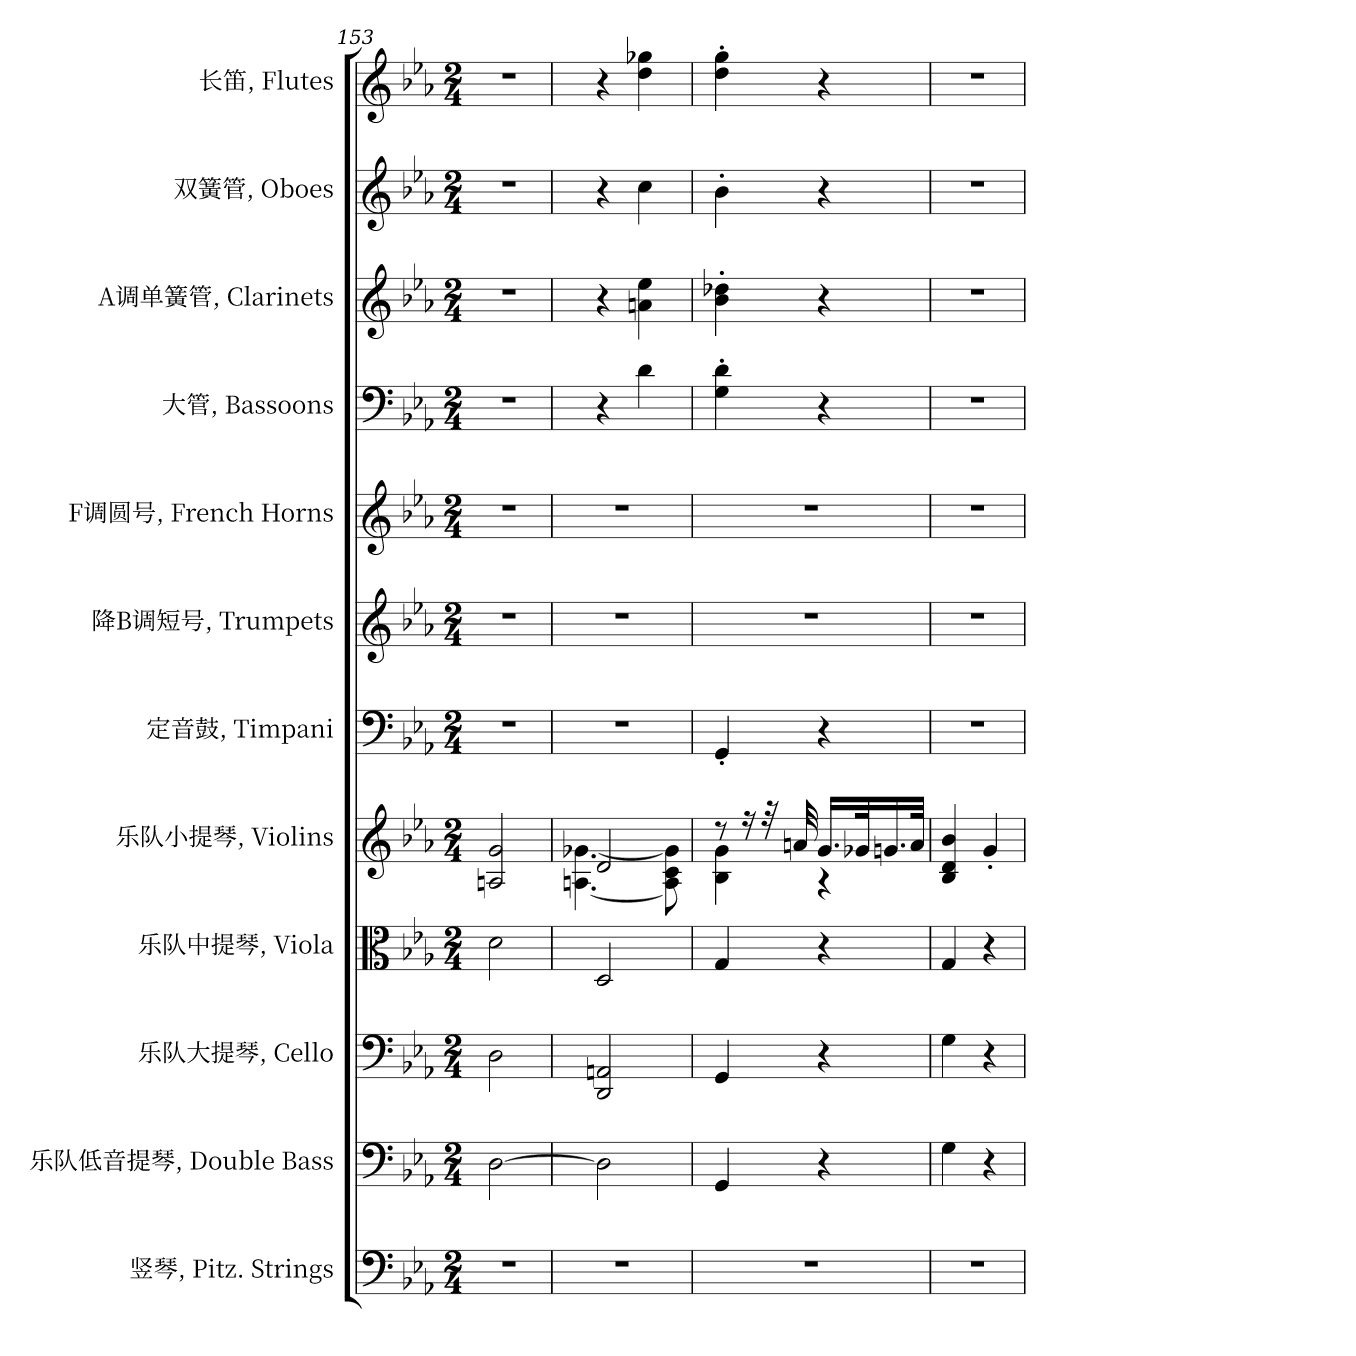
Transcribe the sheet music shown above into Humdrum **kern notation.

**kern	**kern	**kern	**kern	**kern	**kern	**kern	**kern	**kern	**kern	**kern	**kern
*part12	*part11	*part10	*part9	*part8	*part7	*part6	*part5	*part4	*part3	*part2	*part1
*staff12	*staff11	*staff10	*staff9	*staff8	*staff7	*staff6	*staff5	*staff4	*staff3	*staff2	*staff1
*I"竖琴, Pitz. Strings	*I"乐队低音提琴, Double Bass	*I"乐队大提琴, Cello	*I"乐队中提琴, Viola	*I"乐队小提琴, Violins	*I"定音鼓, Timpani	*I"降B调短号, Trumpets	*I"F调圆号, French Horns	*I"大管, Bassoons	*I"A调单簧管, Clarinets	*I"双簧管, Oboes	*I"长笛, Flutes
*	*	*	*	*I'Vlns.	*I'Timp.	*	*I'F Hn.	*I'Bsn.	*I'A Cl.	*I'Ob.	*I'Fl.
*clefF4	*clefF4	*clefF4	*clefC3	*clefG2	*clefF4	*clefG2	*clefG2	*clefF4	*clefG2	*clefG2	*clefG2
*	*ITrd7c12	*	*	*	*	*ITrd1c2	*ITrd4c7	*	*ITrd2c3	*	*
*k[b-e-a-]	*k[b-e-a-]	*k[b-e-a-]	*k[b-e-a-]	*k[b-e-a-]	*k[b-e-a-]	*k[b-e-a-d-g-]	*k[b-e-a-d-]	*k[b-e-a-]	*k[]	*k[b-e-a-]	*k[b-e-a-]
*M2/4	*M2/4	*M2/4	*M2/4	*M2/4	*M2/4	*M2/4	*M2/4	*M2/4	*M2/4	*M2/4	*M2/4
=153	=153	=153	=153	=153	=153	=153	=153	=153	=153	=153	=153
2r	[2DD\	2D\	2d\	2An/ 2g/	2r	2r	2r	2r	2r	2r	2r
=154	=154	=154	=154	=154	=154	=154	=154	=154	=154	=154	=154
*	*	*	*	*^	*	*	*	*	*	*	*
2r	2DD\]	2DD/ 2AAn/	2D/	2d/	[4.An\ [4.g-X\	2r	2r	2r	4r	4r	4r	4r
.	.	.	.	.	.	.	.	.	4d\	4f#X\ 4cc\	4cc\	4dd\ 4gg-X\
.	.	.	.	.	8A\] 8c\ 8g-\]	.	.	.	.	.	.	.
=155	=155	=155	=155	=155	=155	=155	=155	=155	=155	=155	=155	=155
2r	4GGG/	4GG/	4G/	8r	4B-\ 4g\	4GG'/	2r	2r	4G\' 4d\'	4g\' 4b-X\'	4b-'\	4dd\' 4gg\'
.	.	.	.	16r	.	.	.	.	.	.	.	.
.	.	.	.	32r	.	.	.	.	.	.	.	.
.	.	.	.	32an/	.	.	.	.	.	.	.	.
.	4r	4r	4r	16.g/LL	4r	4r	.	.	4r	4r	4r	4r
.	.	.	.	32g-X/K	.	.	.	.	.	.	.	.
.	.	.	.	16.gn/	.	.	.	.	.	.	.	.
.	.	.	.	32a/JJk	.	.	.	.	.	.	.	.
*	*	*	*	*v	*v	*	*	*	*	*	*	*
=156	=156	=156	=156	=156	=156	=156	=156	=156	=156	=156	=156
2r	4GG\	4G\	4G/	4B-/ 4d/ 4b-/	2r	2r	2r	2r	2r	2r	2r
.	4r	4r	4r	4g'/	.	.	.	.	.	.	.
=	=	=	=	=	=	=	=	=	=	=	=
*-	*-	*-	*-	*-	*-	*-	*-	*-	*-	*-	*-
